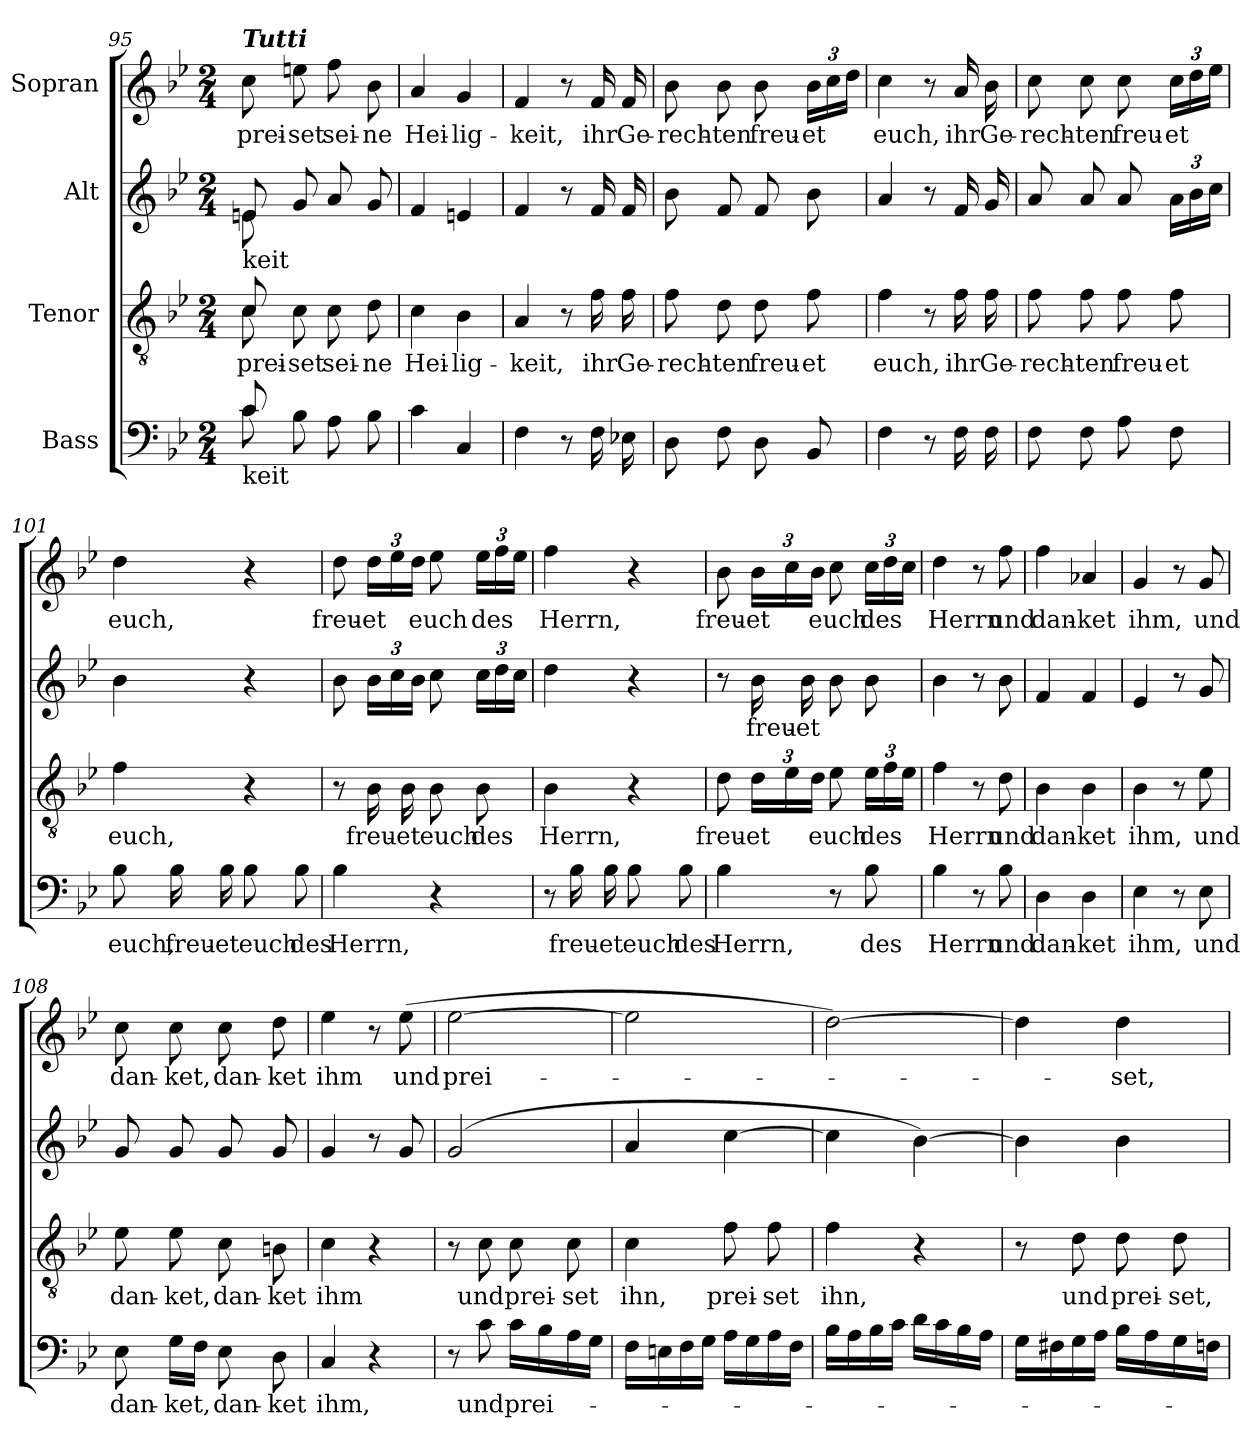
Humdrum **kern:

**kern	**text	**kern	**text	**kern	**text	**kern	**text
*part4	*part4	*part3	*part3	*part2	*part2	*part1	*part1
*staff4	*staff4	*staff3	*staff3	*staff2	*staff2	*staff1	*staff1
*I"Bass	*	*I"Tenor	*	*I"Alt	*	*I"Sopran	*
!!LO:LB:g=z
*clefF4	*	*clefGv2	*	*clefG2	*	*clefG2	*
*k[b-e-]	*	*k[b-e-]	*	*k[b-e-]	*	*k[b-e-]	*
*M2/4	*	*M2/4	*	*M2/4	*	*M2/4	*
=95	=95	=95	=95	=95	=95	=95	=95
*^	*	*^	*	*^	*	*	*
!	!	!	!	!	!	!	!	!	!LO:TX:a:Bi:t=Tutti	!
!	!	!	!	!	!	!LO:TX:b:t=keit	!	!	!	!
!LO:TX:b:t=keit	!	!	!	!	!	!	!	!	!	!
8c\	8c!/	.	8c\	8c!/	prei-	8en/	8e!\	.	8cc\	prei-
8B-\	4.ryy	.	8c\	4.ryy	-set	8g/	4.ryy	.	8een\	-set
8A\	.	.	8c\	.	sei-	8a/	.	.	8ff\	sei-
8B-\	.	.	8d\	.	-ne	8g/	.	.	8b-\	-ne
*v	*v	*	*	*	*	*v	*v	*	*	*
*	*	*v	*v	*	*	*	*	*
=96	=96	=96	=96	=96	=96	=96	=96
4c\	.	4c\	Hei-	4f/	.	4a/	Hei-
4C/	.	4B-\	-lig-	4en/	.	4g/	-lig-
=97	=97	=97	=97	=97	=97	=97	=97
4F\	.	4A/	-keit,	4f/	.	4f/	-keit,
8r	.	8r	.	8r	.	8r	.
16F\	.	16f\	ihr	16f/	.	16f/	ihr
16E-X\	.	16f\	Ge-	16f/	.	16f/	Ge-
=98	=98	=98	=98	=98	=98	=98	=98
8D\	.	8f\	-rech-	8b-\	.	8b-\	-rech-
8F\	.	8d\	-ten	8f/	.	8b-\	-ten
8D\	.	8d\	freu-	8f/	.	8b-\	freu-
*	*	*	*	*	*	*Xbrackettup	*
8BB-/	.	8f\	-et	8b-\	.	24b-\LL	-et
.	.	.	.	.	.	24cc\	.
.	.	.	.	.	.	24dd\JJ	.
=99	=99	=99	=99	=99	=99	=99	=99
4F\	.	4f\	euch,	4a/	.	4cc\	euch,
8r	.	8r	.	8r	.	8r	.
16F\	.	16f\	ihr	16f/	.	16a/	ihr
16F\	.	16f\	Ge-	16g/	.	16b-\	Ge-
=100	=100	=100	=100	=100	=100	=100	=100
8F\	.	8f\	-rech-	8a/	.	8cc\	-rech-
8F\	.	8f\	-ten	8a/	.	8cc\	-ten
8A\	.	8f\	freu-	8a/	.	8cc\	freu-
*	*	*	*	*Xbrackettup	*	*	*
8F\	.	8f\	-et	24a\LL	.	24cc\LL	-et
.	.	.	.	24b-\	.	24dd\	.
.	.	.	.	24cc\JJ	.	24ee-\JJ	.
!!LO:PB:g=z
=101	=101	=101	=101	=101	=101	=101	=101
8B-\	euch,	4f\	euch,	4b-\	.	4dd\	euch,
16B-\	freu-	.	.	.	.	.	.
16B-\	-et	.	.	.	.	.	.
8B-\	euch	4r	.	4r	.	4r	.
8B-\	des	.	.	.	.	.	.
=102	=102	=102	=102	=102	=102	=102	=102
4B-\	Herrn,	8r	.	8b-\	.	8dd\	freu-
.	.	16B-\	freu-	24b-\LL	.	24dd\LL	-et
.	.	.	.	24cc\	.	24ee-\	.
.	.	16B-\	-et	.	.	.	.
.	.	.	.	24b-\JJ	.	24dd\JJ	.
4r	.	8B-\	euch	8cc\	.	8ee-\	euch
.	.	8B-\	des	24cc\LL	.	24ee-\LL	des
.	.	.	.	24dd\	.	24ff\	.
.	.	.	.	24cc\JJ	.	24ee-\JJ	.
=103	=103	=103	=103	=103	=103	=103	=103
8r	.	4B-\	Herrn,	4dd\	.	4ff\	Herrn,
16B-\	freu-	.	.	.	.	.	.
16B-\	-et	.	.	.	.	.	.
8B-\	euch	4r	.	4r	.	4r	.
8B-\	des	.	.	.	.	.	.
=104	=104	=104	=104	=104	=104	=104	=104
4B-\	Herrn,	8d\	freu-	8r	.	8b-\	freu-
*	*	*Xbrackettup	*	*	*	*	*
.	.	24d\LL	-et	16b-\	freu-	24b-\LL	-et
.	.	24e-\	.	.	.	24cc\	.
.	.	.	.	16b-\	-et	.	.
.	.	24d\JJ	.	.	.	24b-\JJ	.
8r	.	8e-\	euch	8b-\	.	8cc\	euch
8B-\	des	24e-\LL	des	8b-\	.	24cc\LL	des
.	.	24f\	.	.	.	24dd\	.
.	.	24e-\JJ	.	.	.	24cc\JJ	.
=105	=105	=105	=105	=105	=105	=105	=105
4B-\	Herrn	4f\	Herrn	4b-\	.	4dd\	Herrn
8r	.	8r	.	8r	.	8r	.
8B-\	und	8d\	und	8b-\	.	8ff\	und
!!LO:LB:g=z
=106	=106	=106	=106	=106	=106	=106	=106
4D\	dan-	4B-\	dan-	4f/	.	4ff\	dan-
4D\	-ket	4B-\	-ket	4f/	.	4a-X/	-ket
=107	=107	=107	=107	=107	=107	=107	=107
4E-\	ihm,	4B-\	ihm,	4e-/	.	4g/	ihm,
8r	.	8r	.	8r	.	8r	.
8E-\	und	8e-\	und	8g/	.	8g/	und
=108	=108	=108	=108	=108	=108	=108	=108
8E-\	dan-	8e-\	dan-	8g/	.	8cc\	dan-
16G\LL	-ket,	8e-\	-ket,	8g/	.	8cc\	-ket,
16F\JJ	.	.	.	.	.	.	.
8E-\	dan-	8c\	dan-	8g/	.	8cc\	dan-
8D\	-ket	8Bn\	-ket	8g/	.	8dd\	-ket
=109	=109	=109	=109	=109	=109	=109	=109
4C/	ihm,	4c\	ihm	4g/	.	4ee-\	ihm
4r	.	4r	.	8r	.	8r	.
.	.	.	.	8g/	.	(8ee-\	und
=110	=110	=110	=110	=110	=110	=110	=110
8r	.	8r	.	(2g/	.	[2ee-\	prei-
8c\	und	8c\	und	.	.	.	.
16c\LL	prei-	8c\	prei-	.	.	.	.
16B-\	.	.	.	.	.	.	.
16A\	.	8c\	-set	.	.	.	.
16G\JJ	.	.	.	.	.	.	.
=111	=111	=111	=111	=111	=111	=111	=111
16F\LL	.	4c\	ihn,	4a/	.	2ee-\]	.
16En\	.	.	.	.	.	.	.
16F\	.	.	.	.	.	.	.
16G\JJ	.	.	.	.	.	.	.
16A\LL	.	8f\	prei-	[4cc\	.	.	.
16G\	.	.	.	.	.	.	.
16A\	.	8f\	-set	.	.	.	.
16F\JJ	.	.	.	.	.	.	.
=112	=112	=112	=112	=112	=112	=112	=112
16B-\LL	.	4f\	ihn,	4cc\]	.	[2dd\)	.
16A\	.	.	.	.	.	.	.
16B-\	.	.	.	.	.	.	.
16c\JJ	.	.	.	.	.	.	.
16d\LL	.	4r	.	[4b-\)	.	.	.
16c\	.	.	.	.	.	.	.
16B-\	.	.	.	.	.	.	.
16A\JJ	.	.	.	.	.	.	.
!!LO:LB:g=z
=113	=113	=113	=113	=113	=113	=113	=113
16G\LL	.	8r	.	4b-\]	.	4dd\]	.
16F#X\	.	.	.	.	.	.	.
16G\	.	8d\	und	.	.	.	.
16A\JJ	.	.	.	.	.	.	.
16B-\LL	.	8d\	prei-	4b-\	.	4dd\	-set,
16A\	.	.	.	.	.	.	.
16G\	.	8d\	-set,	.	.	.	.
16Fn\JJ	.	.	.	.	.	.	.
=	=	=	=	=	=	=	=
*-	*-	*-	*-	*-	*-	*-	*-
